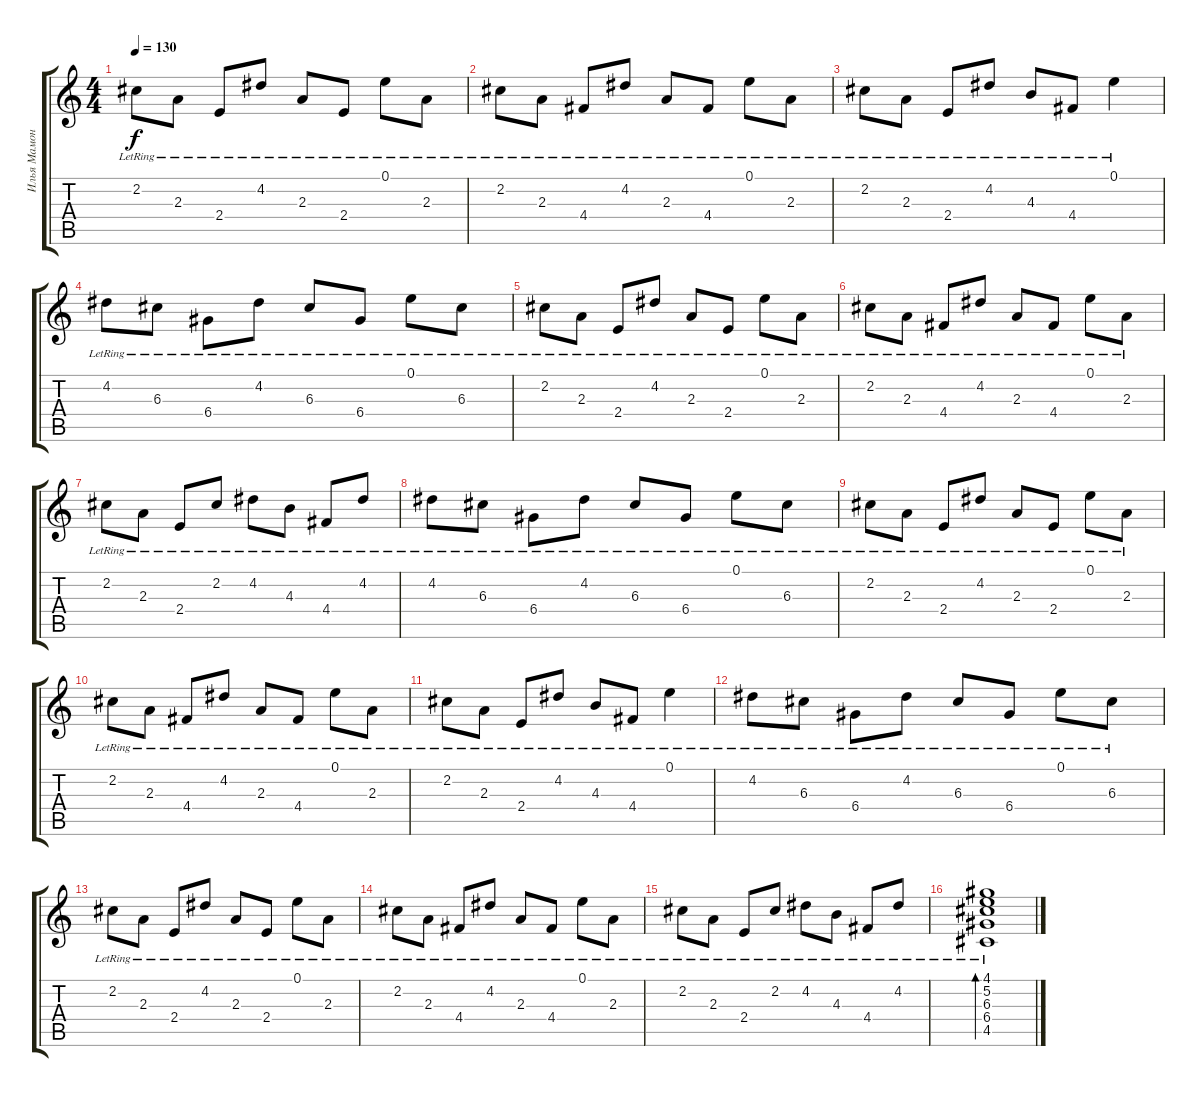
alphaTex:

\track ("Илья Мамонтов" "Илья Мамон") {instrument acousticguitarsteel}
\staff {score tabs}
\tuning (E4 B3 G3 D3 A2 E2) {hide}
\ts (4 4)
\tempo 130
\clef g2
\ks c
2.2{lr}.8{dy f} 2.3{lr}.8 2.4{lr}.8 4.2{lr}.8 2.3{lr}.8 2.4{lr}.8 0.1{lr}.8 2.3{lr}.8 |
2.2{lr}.8 2.3{lr}.8 4.4{lr}.8 4.2{lr}.8 2.3{lr}.8 4.4{lr}.8 0.1{lr}.8 2.3{lr}.8 |
2.2{lr}.8 2.3{lr}.8 2.4{lr}.8 4.2{lr}.8 4.3{lr}.8 4.4{lr}.8 0.1{lr}.4 |
4.2{lr}.8 6.3{lr}.8 6.4{lr}.8 4.2{lr}.8 6.3{lr}.8 6.4{lr}.8 0.1{lr}.8 6.3{lr}.8 |
2.2{lr}.8 2.3{lr}.8 2.4{lr}.8 4.2{lr}.8 2.3{lr}.8 2.4{lr}.8 0.1{lr}.8 2.3{lr}.8 |
2.2{lr}.8 2.3{lr}.8 4.4{lr}.8 4.2{lr}.8 2.3{lr}.8 4.4{lr}.8 0.1{lr}.8 2.3{lr}.8 |
2.2{lr}.8 2.3{lr}.8 2.4{lr}.8 2.2{lr}.8 4.2{lr}.8 4.3{lr}.8 4.4{lr}.8 4.2{lr}.8 |
4.2{lr}.8 6.3{lr}.8 6.4{lr}.8 4.2{lr}.8 6.3{lr}.8 6.4{lr}.8 0.1{lr}.8 6.3{lr}.8 |
2.2{lr}.8 2.3{lr}.8 2.4{lr}.8 4.2{lr}.8 2.3{lr}.8 2.4{lr}.8 0.1{lr}.8 2.3{lr}.8 |
2.2{lr}.8 2.3{lr}.8 4.4{lr}.8 4.2{lr}.8 2.3{lr}.8 4.4{lr}.8 0.1{lr}.8 2.3{lr}.8 |
2.2{lr}.8 2.3{lr}.8 2.4{lr}.8 4.2{lr}.8 4.3{lr}.8 4.4{lr}.8 0.1{lr}.4 |
4.2{lr}.8 6.3{lr}.8 6.4{lr}.8 4.2{lr}.8 6.3{lr}.8 6.4{lr}.8 0.1{lr}.8 6.3{lr}.8 |
2.2{lr}.8 2.3{lr}.8 2.4{lr}.8 4.2{lr}.8 2.3{lr}.8 2.4{lr}.8 0.1{lr}.8 2.3{lr}.8 |
2.2{lr}.8 2.3{lr}.8 4.4{lr}.8 4.2{lr}.8 2.3{lr}.8 4.4{lr}.8 0.1{lr}.8 2.3{lr}.8 |
2.2{lr}.8 2.3{lr}.8 2.4{lr}.8 2.2{lr}.8 4.2{lr}.8 4.3{lr}.8 4.4{lr}.8 4.2{lr}.8 |
(4.1{lr} 5.2{lr} 6.3{lr} 6.4{lr} 4.5{lr}).1{bd 60}
